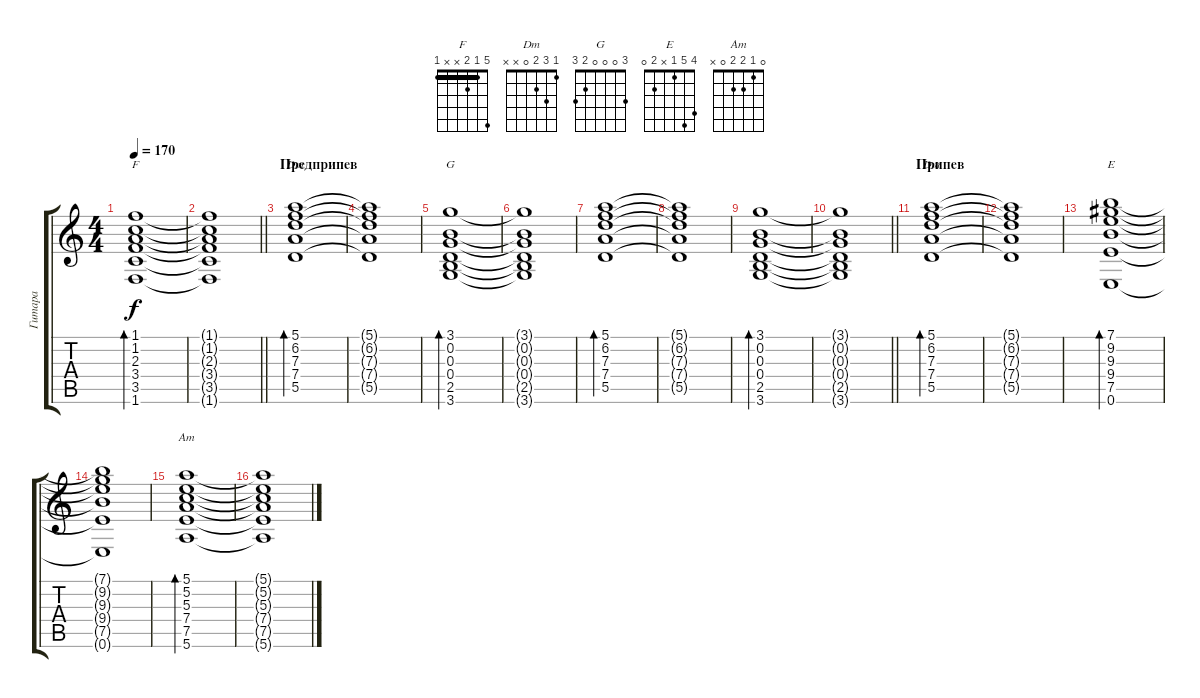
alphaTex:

\track ("Гитара" "Гитара") {instrument acousticguitarsteel}
\staff {score tabs}
\tuning (E4 B3 G3 D3 A2 E2) {hide}
\chord ("F" 5 1 2 x x 1) {barre 1}
\chord ("Dm" 5 6 7 7 5 x) {firstfret 5 barre 5}
\chord ("G" 3 0 0 0 2 3)
\chord ("Dm" 1 3 2 0 x x)
\chord ("E" 4 5 1 x 2 0)
\chord ("Am" 0 1 2 2 0 x)
\ts (4 4)
\tempo 170
\clef g2
\ks c
(1.1 1.2 2.3 3.4 3.5 1.6).1{bd 60 ch "F" dy f} |
\barLineRight lightlight
(1.1{t} 1.2{t} 2.3{t} 3.4{t} 3.5{t} 1.6{t}).1 |
\section ("" "Предприпев")
(5.1 6.2 7.3 7.4 5.5).1{bd 120 ch "Dm"} |
(5.1{t} 6.2{t} 7.3{t} 7.4{t} 5.5{t}).1 |
(3.1 0.2 0.3 0.4 2.5 3.6).1{bd 120 ch "G"} |
(3.1{t} 0.2{t} 0.3{t} 0.4{t} 2.5{t} 3.6{t}).1 |
(5.1 6.2 7.3 7.4 5.5).1{bd 120} |
(5.1{t} 6.2{t} 7.3{t} 7.4{t} 5.5{t}).1 |
(3.1 0.2 0.3 0.4 2.5 3.6).1{bd 120} |
\barLineRight lightlight
(3.1{t} 0.2{t} 0.3{t} 0.4{t} 2.5{t} 3.6{t}).1 |
\section ("" "Припев")
(5.1 6.2 7.3 7.4 5.5).1{bd 60 ch "Dm" volume 11} |
(5.1{t} 6.2{t} 7.3{t} 7.4{t} 5.5{t}).1 |
(7.1 9.2 9.3 9.4 7.5 0.6).1{bd 60 ch "E"} |
(7.1{t} 9.2{t} 9.3{t} 9.4{t} 7.5{t} 0.6{t}).1 |
(5.1 5.2 5.3 7.4 7.5 5.6).1{bd 60 ch "Am"} |
(5.1{t} 5.2{t} 5.3{t} 7.4{t} 7.5{t} 5.6{t}).1
